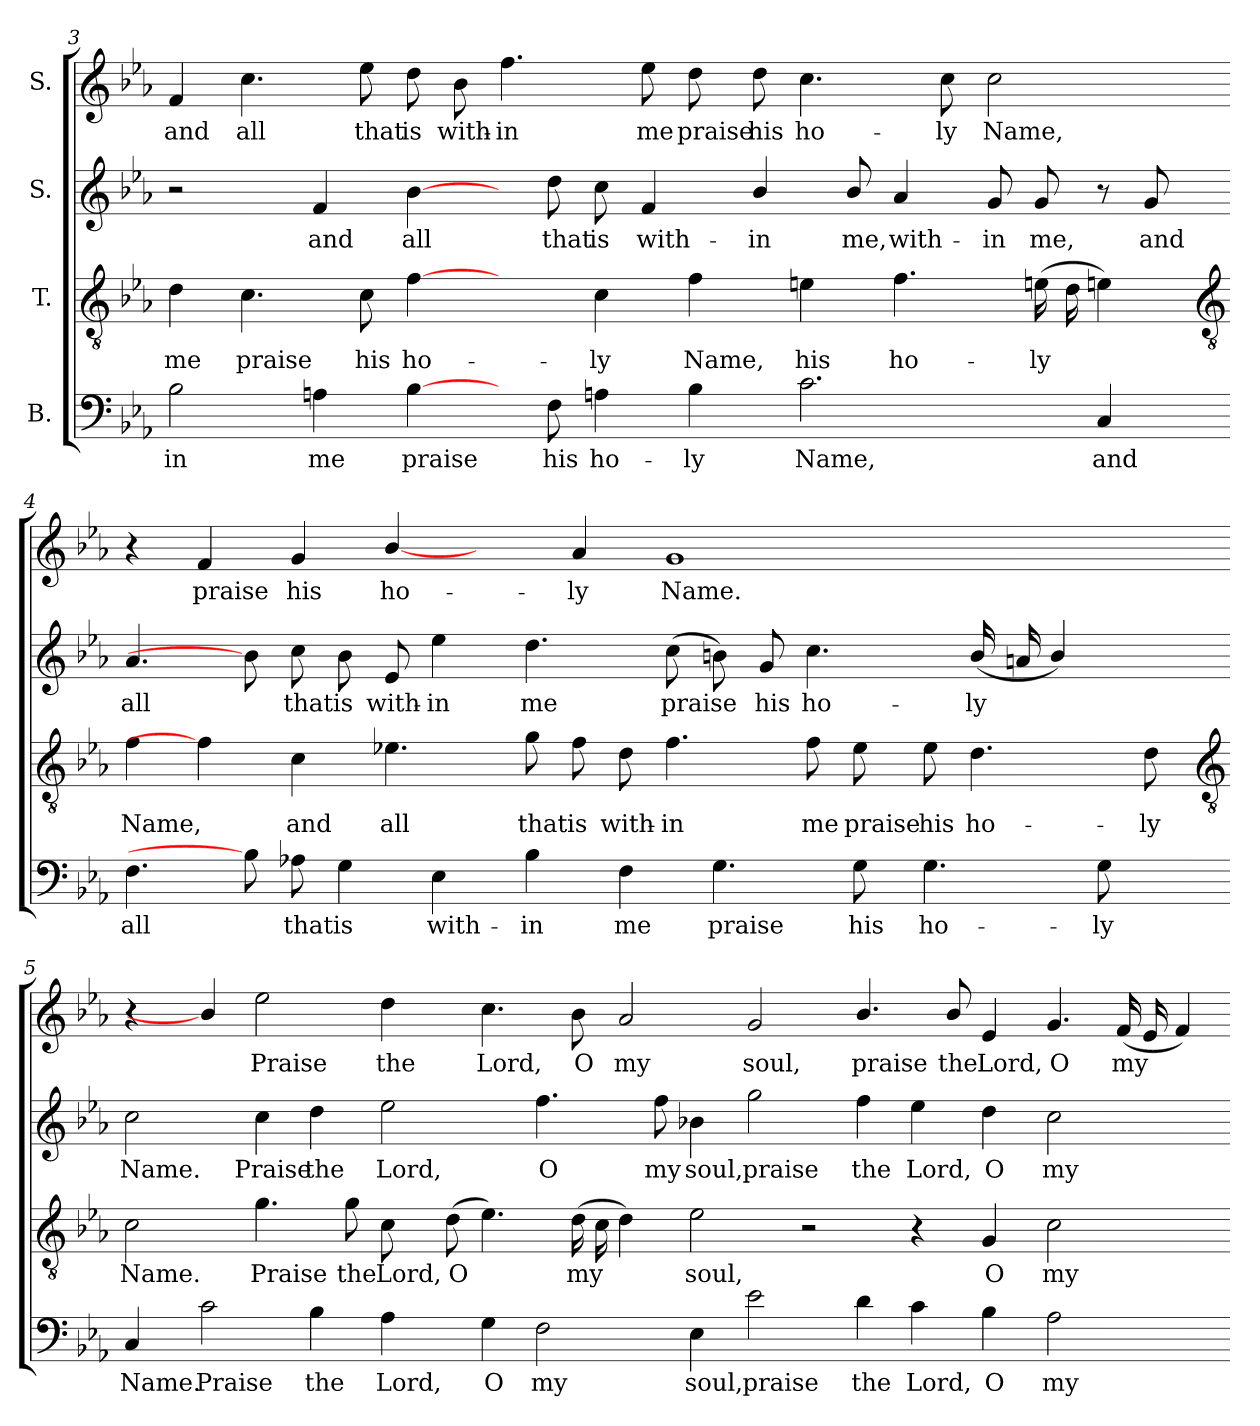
**kern	**text	**kern	**text	**kern	**text	**kern	**text
*part4	*part4	*part3	*part3	*part2	*part2	*part1	*part1
*staff4	*staff4	*staff3	*staff3	*staff2	*staff2	*staff1	*staff1
*I"B.	*	*I"T.	*	*I"S.	*	*I"S.	*
!!LO:LB:g=z
*clefF4	*	*clefGv2	*	*clefG2	*	*clefG2	*
*k[b-e-a-]	*	*k[b-e-a-]	*	*k[b-e-a-]	*	*k[b-e-a-]	*
*E-:	*	*E-:	*	*E-:	*	*E-:	*
=3	=3	=3	=3	=3	=3	=3	=3
!	!LO:LY:b	!	!LO:LY:b	!	!	!	!LO:LY:b
2B-	-in	4d	me	2r	.	4f	and
!	!	!	!LO:LY:b	!	!	!	!LO:LY:b
.	.	4.c	praise	.	.	4.cc	all
!	!LO:LY:b	!	!	!	!LO:LY:b	!	!
4An	me	.	.	4f	and	.	.
!	!	!	!LO:LY:b	!	!	!	!LO:LY:b
.	.	8c	his	.	.	8ee-	that
!	!LO:LY:b	!	!LO:LY:b	!	!LO:LY:b	!	!LO:LY:b
[4B-	praise	[4f	ho-	[4b-	all	8dd	is
!	!	!	!	!	!	!	!LO:LY:b
.	.	.	.	.	.	8b-	with-
!	!	!	!	!	!	!	!LO:LY:b
8ryy	.	4ryy	.	8ryy	.	4.ff	-in
!	!LO:LY:b	!	!	!	!LO:LY:b	!	!
8F	his	.	.	8dd	that	.	.
!	!LO:LY:b	!	!LO:LY:b	!	!LO:LY:b	!	!
4An	ho-	4c	-ly	8cc	is	.	.
!	!	!	!	!	!LO:LY:b	!	!LO:LY:b
.	.	.	.	4f	with-	8ee-	me
!	!LO:LY:b	!	!LO:LY:b	!	!	!	!LO:LY:b
4B-	-ly	4f	Name,	.	.	8dd	praise
!	!	!	!	!	!LO:LY:b	!	!LO:LY:b
.	.	.	.	4b-/	-in	8dd	his
!	!LO:LY:b	!	!LO:LY:b	!	!	!	!LO:LY:b
2.c	Name,	4en	his	.	.	4.cc	ho-
!	!	!	!	!	!LO:LY:b	!	!
.	.	.	.	8b-/	me,	.	.
!	!	!	!LO:LY:b	!	!LO:LY:b	!	!
.	.	4.f	ho-	4a-	with-	.	.
!	!	!	!	!	!	!	!LO:LY:b
.	.	.	.	.	.	8cc	-ly
!	!	!	!	!	!LO:LY:b	!	!LO:LY:b
.	.	.	.	8g	-in	2cc	Name,
!	!	!	!LO:LY:b	!	!LO:LY:b	!	!
.	.	(>16en	-ly	8g	me,	.	.
.	.	16d	.	.	.	.	.
!	!LO:LY:b	!	!	!	!	!	!
4C	and	4en)	.	8r	.	.	.
!	!	!	!	!	!LO:LY:b	!	!
.	.	.	.	8g	and	.	.
!!LO:LB:g=z
=4-	=4-	=4-	=4-	=4-	=4-	=4-	=4-
*	*	*clefGv2	*	*	*	*	*
!	!LO:LY:b	!	!LO:LY:b	!	!LO:LY:b	!	!
4.F	all	4f	Name,	4.a-	all	4r	.
!	!	!	!	!	!	!	!LO:LY:b
.	.	4f]	.	.	.	4f	praise
8B-]	.	.	.	8b-]	.	.	.
!	!LO:LY:b	!	!LO:LY:b	!	!LO:LY:b	!	!LO:LY:b
8A-	that	4c	and	8cc	that	4g	his
!	!LO:LY:b	!	!	!	!LO:LY:b	!	!
4G	is	.	.	8b-	is	.	.
!	!	!	!LO:LY:b	!	!LO:LY:b	!	!LO:LY:b
.	.	4.e-X	all	8e-	with-	[4b-/	ho-
!	!LO:LY:b	!	!	!	!LO:LY:b	!	!
4E-	with-	.	.	4ee-	-in	.	.
.	.	.	.	.	.	4ryy	.
!	!LO:LY:b	!	!LO:LY:b	!	!LO:LY:b	!	!
4B-	-in	8g	that	4.dd	me	.	.
!	!	!	!LO:LY:b	!	!	!	!LO:LY:b
.	.	8f	is	.	.	4a-	-ly
!	!LO:LY:b	!	!LO:LY:b	!	!	!	!
4F	me	8d	with-	.	.	.	.
!	!	!	!LO:LY:b	!	!LO:LY:b	!	!LO:LY:b
.	.	4.f	-in	(>8cc	praise	1g	Name.
!	!LO:LY:b	!	!	!	!	!	!
4.G	praise	.	.	8bn)	.	.	.
!	!	!	!	!	!LO:LY:b	!	!
.	.	.	.	8g	his	.	.
!	!	!	!LO:LY:b	!	!LO:LY:b	!	!
.	.	8f	me	4.cc	ho-	.	.
!	!LO:LY:b	!	!LO:LY:b	!	!	!	!
8G	his	8e-	praise	.	.	.	.
!	!LO:LY:b	!	!LO:LY:b	!	!	!	!
4.G	ho-	8e-	his	.	.	.	.
!	!	!	!LO:LY:b	!	!LO:LY:b	!	!
.	.	4.d	ho-	(<16b/	-ly	.	.
.	.	.	.	16an/	.	.	.
.	.	.	.	4b/)	.	.	.
!	!LO:LY:b	!	!	!	!	!	!
8G	-ly	.	.	.	.	4ryy	.
!	!	!	!LO:LY:b	!	!	!	!
8ryy	.	8d	-ly	8ryy	.	.	.
!!LO:LB:g=z
=5-	=5-	=5-	=5-	=5-	=5-	=5-	=5-
*	*	*clefGv2	*	*	*	*	*
!	!LO:LY:b	!	!LO:LY:b	!	!LO:LY:b	!	!
4C	Name.	2c	Name.	2cc	Name.	4r	.
!	!LO:LY:b	!	!	!	!	!	!
2c	Praise	.	.	.	.	4b-/]	.
!	!	!	!LO:LY:b	!	!LO:LY:b	!	!LO:LY:b
.	.	4.g	Praise	4cc	Praise	2ee-	Praise
!	!LO:LY:b	!	!	!	!LO:LY:b	!	!
4B-	the	.	.	4dd	the	.	.
!	!	!	!LO:LY:b	!	!	!	!
.	.	8g	the	.	.	.	.
!	!LO:LY:b	!	!LO:LY:b	!	!LO:LY:b	!	!LO:LY:b
4A-	Lord,	8c	Lord,	2ee-	Lord,	4dd	the
!	!	!	!LO:LY:b	!	!	!	!
.	.	(>8d	O	.	.	.	.
!	!LO:LY:b	!	!	!	!	!	!LO:LY:b
4G	O	4.e-)	.	.	.	4.cc	Lord,
!	!LO:LY:b	!	!	!	!LO:LY:b	!	!
2F	my	.	.	4.ff	O	.	.
!	!	!	!LO:LY:b	!	!	!	!LO:LY:b
.	.	(>16d	my	.	.	8b-	O
.	.	16c	.	.	.	.	.
!	!	!	!	!	!	!	!LO:LY:b
.	.	4d)	.	.	.	2a-	my
!	!	!	!	!	!LO:LY:b	!	!
.	.	.	.	8ff	my	.	.
!	!LO:LY:b	!	!LO:LY:b	!	!LO:LY:b	!	!
4E-	soul,	2e-	soul,	4b-	soul,	.	.
!	!LO:LY:b	!	!	!	!LO:LY:b	!	!LO:LY:b
2e-	praise	.	.	2gg	praise	2g	soul,
.	.	2r	.	.	.	.	.
!	!LO:LY:b	!	!	!	!LO:LY:b	!	!LO:LY:b
4d	the	.	.	4ff	the	4.b-/	praise
!	!LO:LY:b	!	!	!	!LO:LY:b	!	!
4c	Lord,	4r	.	4ee-	Lord,	.	.
!	!	!	!	!	!	!	!LO:LY:b
.	.	.	.	.	.	8b-/	the
!	!LO:LY:b	!	!LO:LY:b	!	!LO:LY:b	!	!LO:LY:b
4B-	O	4G	O	4dd	O	4e-	Lord,
!	!LO:LY:b	!	!LO:LY:b	!	!LO:LY:b	!	!LO:LY:b
2A-	my	2c	my	2cc	my	4.g	O
!	!	!	!	!	!	!	!LO:LY:b
.	.	.	.	.	.	(<16f	my
.	.	.	.	.	.	16e-	.
4ryy	.	4ryy	.	4ryy	.	4f)	.
=-	=-	=-	=-	=-	=-	=-	=-
*-	*-	*-	*-	*-	*-	*-	*-
